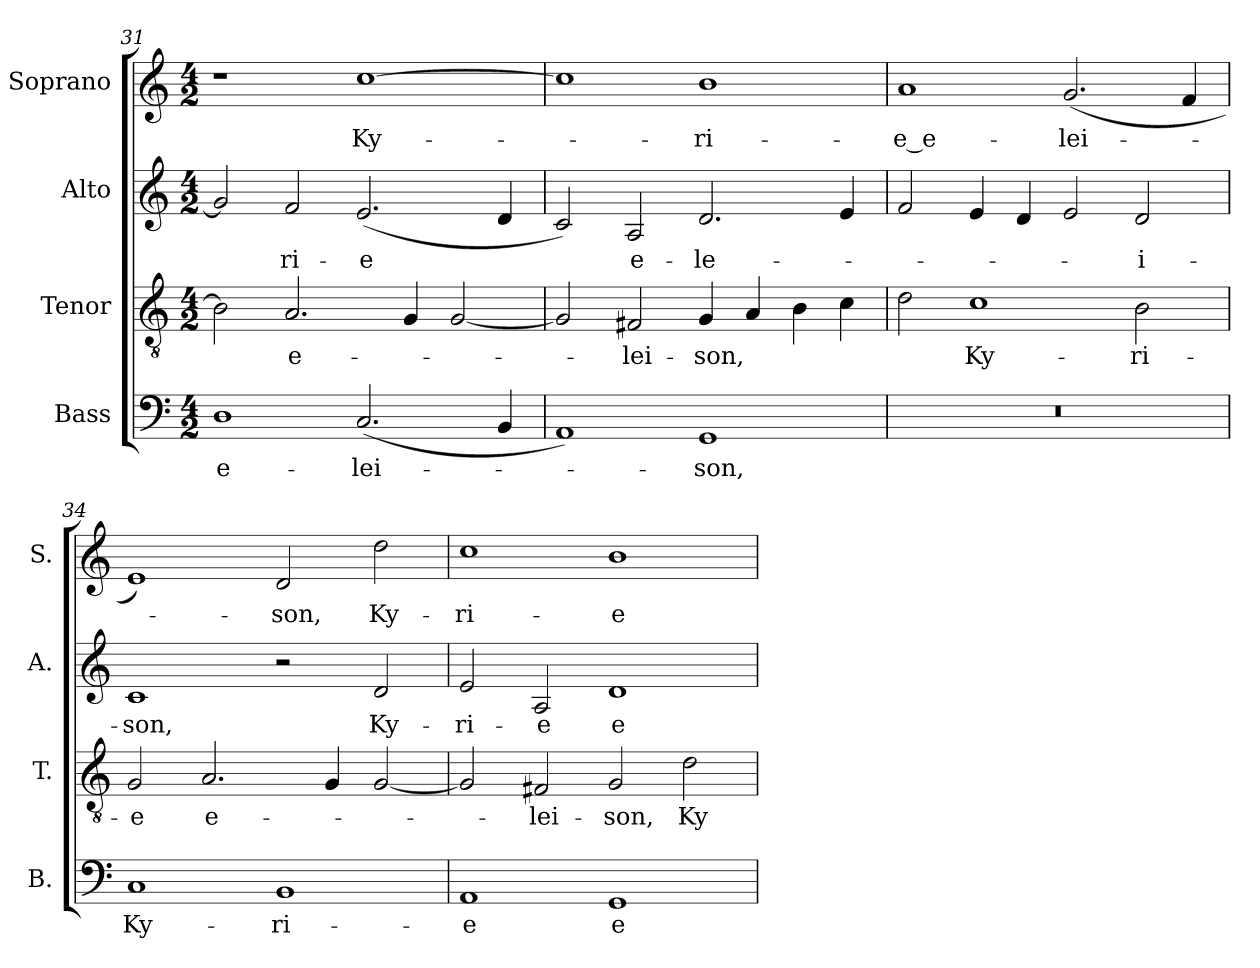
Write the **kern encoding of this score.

**kern	**text	**kern	**text	**kern	**text	**kern	**text
*part4	*part4	*part3	*part3	*part2	*part2	*part1	*part1
*staff4	*staff4	*staff3	*staff3	*staff2	*staff2	*staff1	*staff1
*I"Bass	*	*I"Tenor	*	*I"Alto	*	*I"Soprano	*
*I'B.	*	*I'T.	*	*I'A.	*	*I'S.	*
!!LO:LB:g=z
*clefF4	*	*clefGv2	*	*clefG2	*	*clefG2	*
*	*	*ITrd7c12	*	*	*	*	*
*k[]	*	*k[]	*	*k[]	*	*k[]	*
*C:	*	*C:	*	*C:	*	*C:	*
*M4/2	*	*M4/2	*	*M4/2	*	*M4/2	*
=31	=31	=31	=31	=31	=31	=31	=31
!	!LO:LY:b:color=#000000	!	!	!	!	!	!
1Di	e-	2BBi\]	.	2gi/]	.	1r	.
!	!	!	!LO:LY:b:color=#000000	!	!	!	!
!	!	!	!	!	!LO:LY:b:color=#000000	!	!
.	.	2.AAi/	e-	2fi/	-ri-	.	.
!	!LO:LY:b:color=#000000	!	!	!	!	!	!
!	!	!	!	!	!LO:LY:b:color=#000000	!	!
!	!	!	!	!	!	!	!LO:LY:b:color=#000000
(2.Ci/	-lei-	.	.	(2.ei/	-e	[1cci	Ky-
.	.	4GGi/	.	.	.	.	.
.	.	[2GGi/	.	.	.	.	.
4BBi/	.	.	.	4di/	.	.	.
=32	=32	=32	=32	=32	=32	=32	=32
1AAi)	.	2GGi/]	.	2ci/)	.	1cci]	.
!	!	!	!LO:LY:b:color=#000000	!	!	!	!
!	!	!	!	!	!LO:LY:b:color=#000000	!	!
.	.	2FF#Xi/	-lei-	2Ai/	e-	.	.
!	!LO:LY:b:color=#000000	!	!	!	!	!	!
!	!	!	!LO:LY:b:color=#000000	!	!	!	!
!	!	!	!	!	!LO:LY:b:color=#000000	!	!
!	!	!	!	!	!	!	!LO:LY:b:color=#000000
1GGi	-son,	4GGi/	-son,	2.di/	-le-	1bi	-ri-
.	.	4AAi/	.	.	.	.	.
.	.	4BBi\	.	.	.	.	.
.	.	4Ci\	.	4ei/	.	.	.
=33	=33	=33	=33	=33	=33	=33	=33
!LO:N:vis=1	!	!	!	!	!	!	!
!	!	!	!	!	!	!	!LO:LY:b:color=#000000
0r	.	2Di\	.	2fi/	.	1ai	-e_e-
!	!	!	!LO:LY:b:color=#000000	!	!	!	!
.	.	1Ci	Ky-	4ei/	.	.	.
.	.	.	.	4di/	.	.	.
!	!	!	!	!	!	!	!LO:LY:b:color=#000000
.	.	.	.	2ei/	.	(2.gi/	-lei-
!	!	!	!LO:LY:b:color=#000000	!	!	!	!
!	!	!	!	!	!LO:LY:b:color=#000000	!	!
.	.	2BBi\	-ri-	2di/	-i-	.	.
.	.	.	.	.	.	4fi/	.
=34	=34	=34	=34	=34	=34	=34	=34
!	!LO:LY:b:color=#000000	!	!	!	!	!	!
!	!	!	!LO:LY:b:color=#000000	!	!	!	!
!	!	!	!	!	!LO:LY:b:color=#000000	!	!
1Ci	Ky-	2GGi/	-e	1ci	-son,	1ei)	.
!	!	!	!LO:LY:b:color=#000000	!	!	!	!
.	.	2.AAi/	e-	.	.	.	.
!	!LO:LY:b:color=#000000	!	!	!	!	!	!
!	!	!	!	!	!	!	!LO:LY:b:color=#000000
1BBi	-ri-	.	.	2r	.	2di/	-son,
.	.	4GGi/	.	.	.	.	.
!	!	!	!	!	!LO:LY:b:color=#000000	!	!
!	!	!	!	!	!	!	!LO:LY:b:color=#000000
.	.	[2GGi/	.	2di/	Ky-	2ddi\	Ky-
=35	=35	=35	=35	=35	=35	=35	=35
!	!LO:LY:b:color=#000000	!	!	!	!	!	!
!	!	!	!	!	!LO:LY:b:color=#000000	!	!
!	!	!	!	!	!	!	!LO:LY:b:color=#000000
1AAi	-e	2GGi/]	.	2ei/	-ri-	1cci	-ri-
!	!	!	!LO:LY:b:color=#000000	!	!	!	!
!	!	!	!	!	!LO:LY:b:color=#000000	!	!
.	.	2FF#Xi/	-lei-	2Ai/	-e	.	.
!	!LO:LY:b:color=#000000	!	!	!	!	!	!
!	!	!	!LO:LY:b:color=#000000	!	!	!	!
!	!	!	!	!	!LO:LY:b:color=#000000	!	!
!	!	!	!	!	!	!	!LO:LY:b:color=#000000
1GGi	e-	2GGi/	-son,	1di	e-	1bi	-e
!	!	!	!LO:LY:b:color=#000000	!	!	!	!
.	.	2Di\	Ky-	.	.	.	.
=	=	=	=	=	=	=	=
*-	*-	*-	*-	*-	*-	*-	*-
